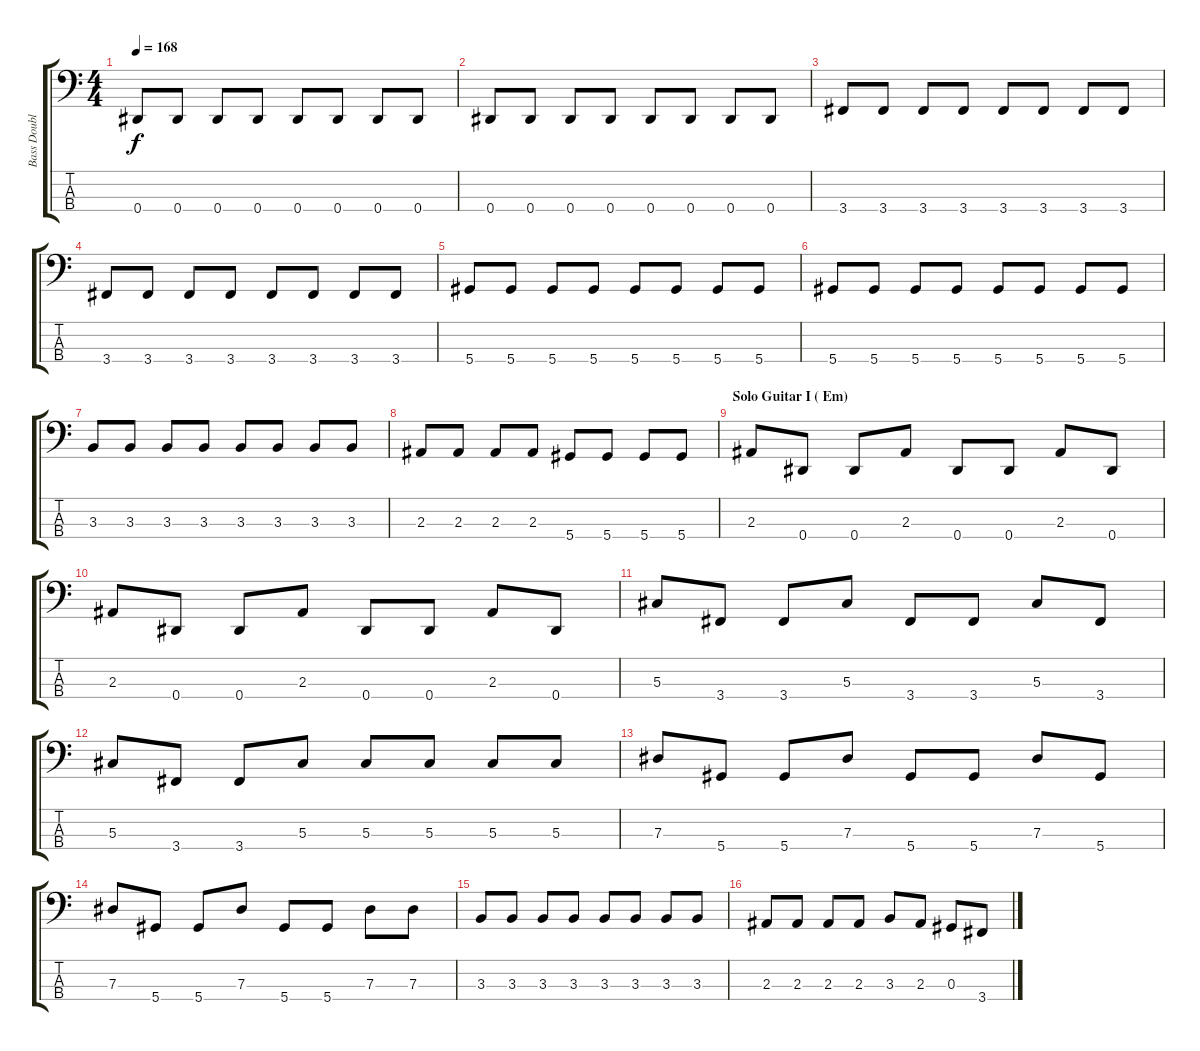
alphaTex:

\track ("Bass Double" "Bass Doubl") {instrument electricbassfinger}
\staff {score tabs}
\tuning (Gb2 Db2 Ab1 Eb1) {hide}
\ts (4 4)
\tempo 168
\clef f4
\ks c
0.4.8{dy f} 0.4.8 0.4.8 0.4.8 0.4.8 0.4.8 0.4.8 0.4.8 |
0.4.8 0.4.8 0.4.8 0.4.8 0.4.8 0.4.8 0.4.8 0.4.8 |
3.4.8 3.4.8 3.4.8 3.4.8 3.4.8 3.4.8 3.4.8 3.4.8 |
3.4.8 3.4.8 3.4.8 3.4.8 3.4.8 3.4.8 3.4.8 3.4.8 |
5.4.8 5.4.8 5.4.8 5.4.8 5.4.8 5.4.8 5.4.8 5.4.8 |
5.4.8 5.4.8 5.4.8 5.4.8 5.4.8 5.4.8 5.4.8 5.4.8 |
3.3.8 3.3.8 3.3.8 3.3.8 3.3.8 3.3.8 3.3.8 3.3.8 |
2.3.8 2.3.8 2.3.8 2.3.8 5.4.8 5.4.8 5.4.8 5.4.8 |
\section ("" "Solo Guitar I ( Em)")
2.3.8 0.4.8 0.4.8 2.3.8 0.4.8 0.4.8 2.3.8 0.4.8 |
2.3.8 0.4.8 0.4.8 2.3.8 0.4.8 0.4.8 2.3.8 0.4.8 |
5.3.8 3.4.8 3.4.8 5.3.8 3.4.8 3.4.8 5.3.8 3.4.8 |
5.3.8 3.4.8 3.4.8 5.3.8 5.3.8 5.3.8 5.3.8 5.3.8 |
7.3.8 5.4.8 5.4.8 7.3.8 5.4.8 5.4.8 7.3.8 5.4.8 |
7.3.8 5.4.8 5.4.8 7.3.8 5.4.8 5.4.8 7.3.8 7.3.8 |
3.3.8 3.3.8 3.3.8 3.3.8 3.3.8 3.3.8 3.3.8 3.3.8 |
2.3.8 2.3.8 2.3.8 2.3.8 3.3.8 2.3.8 0.3.8 3.4.8
